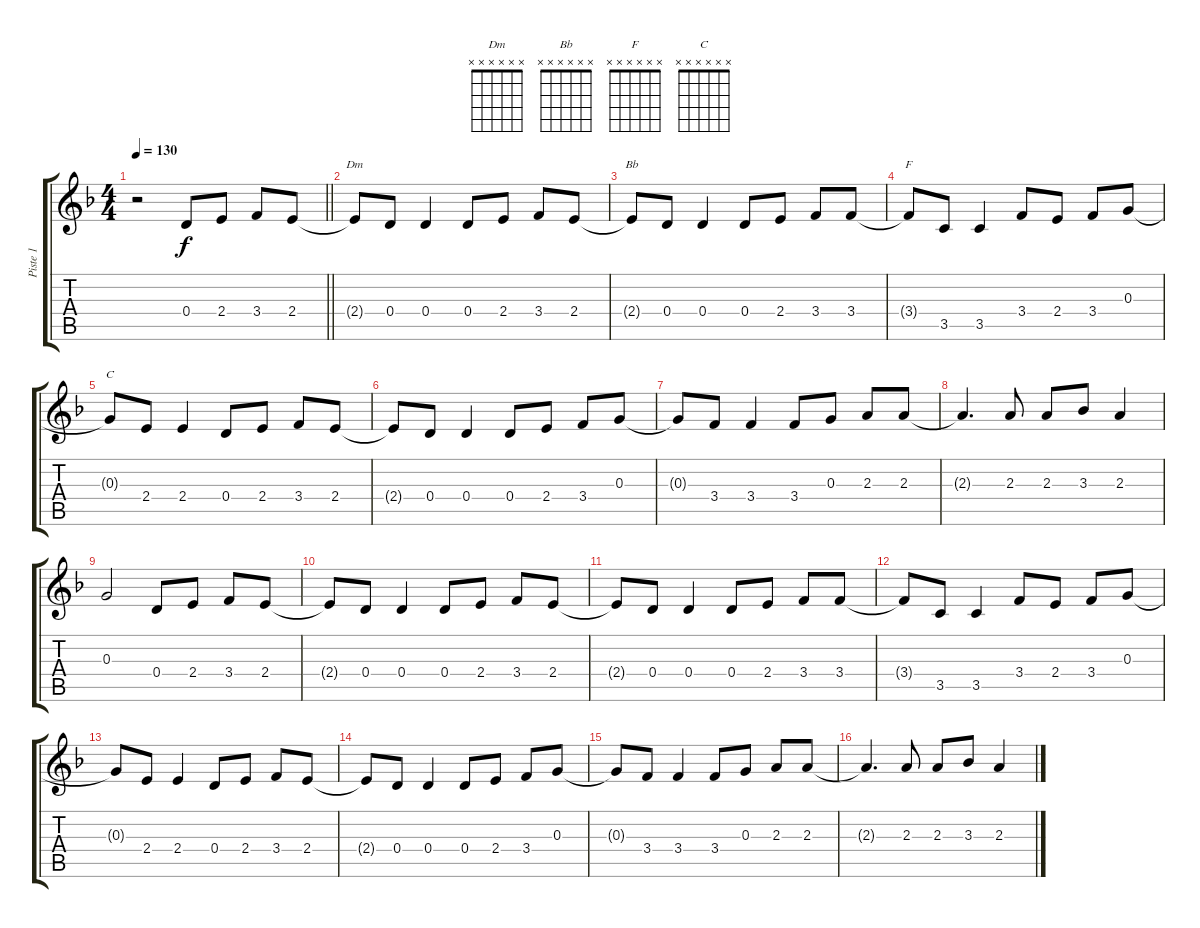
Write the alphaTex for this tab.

\track ("Piste 1" "Piste 1") {instrument acousticguitarsteel}
\staff {score tabs}
\tuning (E4 B3 G3 D3 A2 E2) {hide}
\chord ("Dm" x x x x x x)
\chord ("Bb" x x x x x x)
\chord ("F" x x x x x x)
\chord ("C" x x x x x x)
\ts (4 4)
\tempo 130
\clef g2
\barLineRight lightlight
\ks f
r.2{dy f} 0.4.8 2.4.8 3.4.8 2.4.8 |
2.4{t}.8{ch "Dm"} 0.4.8 0.4.4 0.4.8 2.4.8 3.4.8 2.4.8 |
2.4{t}.8{ch "Bb"} 0.4.8 0.4.4 0.4.8 2.4.8 3.4.8 3.4.8 |
3.4{t}.8{ch "F"} 3.5.8 3.5.4 3.4.8 2.4.8 3.4.8 0.3.8 |
0.3{t}.8{ch "C"} 2.4.8 2.4.4 0.4.8 2.4.8 3.4.8 2.4.8 |
2.4{t}.8 0.4.8 0.4.4 0.4.8 2.4.8 3.4.8 0.3.8 |
0.3{t}.8 3.4.8 3.4.4 3.4.8 0.3.8 2.3.8 2.3.8 |
2.3{t}.4{d} 2.3.8 2.3.8 3.3.8 2.3.4 |
0.3.2 0.4.8 2.4.8 3.4.8 2.4.8 |
2.4{t}.8 0.4.8 0.4.4 0.4.8 2.4.8 3.4.8 2.4.8 |
2.4{t}.8 0.4.8 0.4.4 0.4.8 2.4.8 3.4.8 3.4.8 |
3.4{t}.8 3.5.8 3.5.4 3.4.8 2.4.8 3.4.8 0.3.8 |
0.3{t}.8 2.4.8 2.4.4 0.4.8 2.4.8 3.4.8 2.4.8 |
2.4{t}.8 0.4.8 0.4.4 0.4.8 2.4.8 3.4.8 0.3.8 |
0.3{t}.8 3.4.8 3.4.4 3.4.8 0.3.8 2.3.8 2.3.8 |
2.3{t}.4{d} 2.3.8 2.3.8 3.3.8 2.3.4
